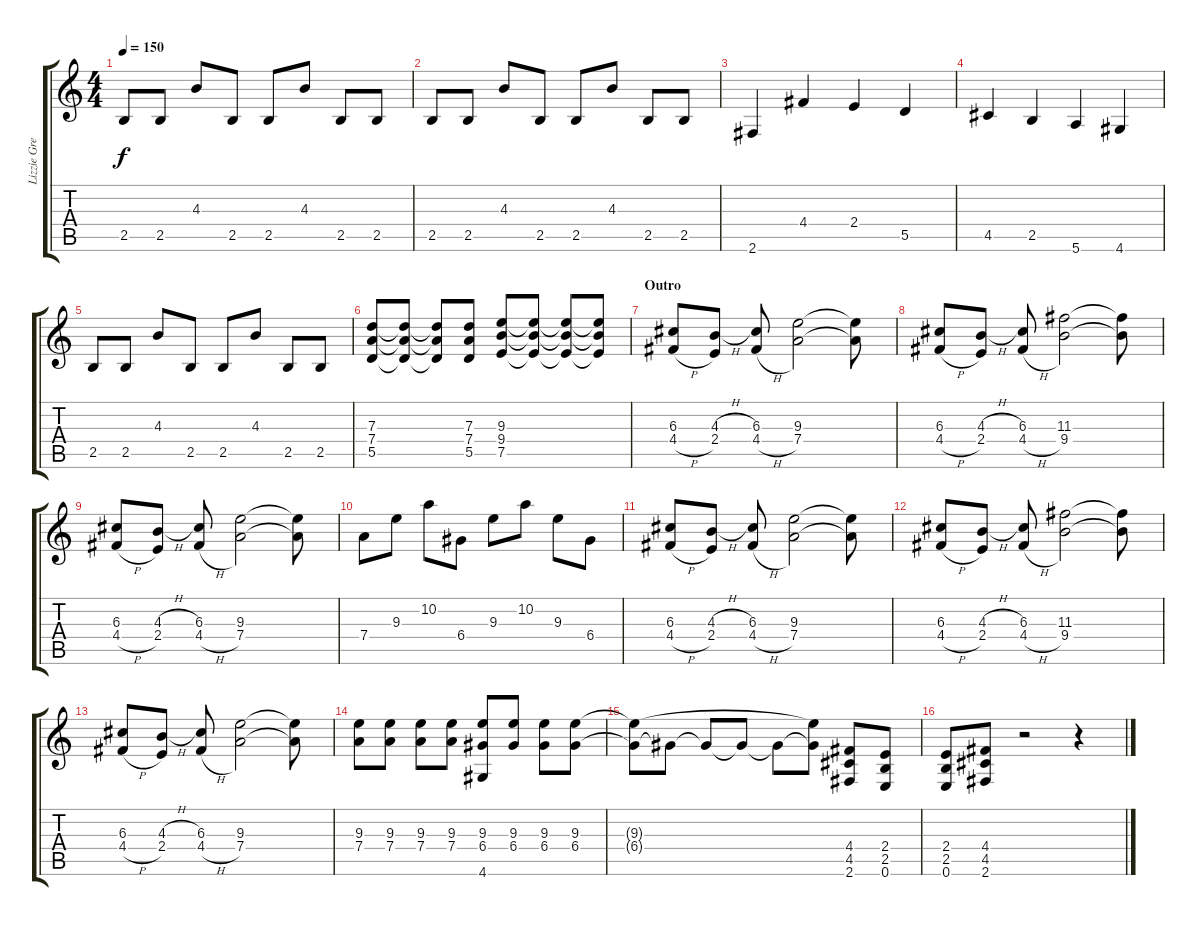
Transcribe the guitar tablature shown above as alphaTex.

\track ("Lizzie Grey - Lead Guitar" "Lizzie Gre") {instrument distortionguitar}
\staff {score tabs}
\tuning (E4 B3 G3 D3 A2 E2) {hide}
\ts (4 4)
\tempo 150
\clef g2
\ks c
2.5.8{dy f} 2.5.8 4.3.8 2.5.8 2.5.8 4.3.8 2.5.8 2.5.8 |
2.5.8 2.5.8 4.3.8 2.5.8 2.5.8 4.3.8 2.5.8 2.5.8 |
2.6.4 4.4.4 2.4.4 5.5.4 |
4.5.4 2.5.4 5.6.4 4.6.4 |
2.5.8 2.5.8 4.3.8 2.5.8 2.5.8 4.3.8 2.5.8 2.5.8 |
(7.3 7.4 5.5).8 (7.3{t} 7.4{t} 5.5{t}).8 (7.3{t} 7.4{t} 5.5{t}).8 (7.3 7.4 5.5).8 (9.3 9.4 7.5).8 (9.3{t} 9.4{t} 7.5{t}).8 (9.3{t} 9.4{t} 7.5{t}).8 (9.3{t} 9.4{t} 7.5{t}).8 |
\section ("" "Outro")
(6.3 4.4{h}).8 (4.3{h} 2.4).8 (6.3 4.4{h}).8 (9.3 7.4).2 (9.3{t} 7.4{t}).8 |
(6.3 4.4{h}).8 (4.3{h} 2.4).8 (6.3 4.4{h}).8 (11.3 9.4).2 (11.3{t} 9.4{t}).8 |
(6.3 4.4{h}).8 (4.3{h} 2.4).8 (6.3 4.4{h}).8 (9.3 7.4).2 (9.3{t} 7.4{t}).8 |
7.4.8 9.3.8 10.2.8 6.4.8 9.3.8 10.2.8 9.3.8 6.4.8 |
(6.3 4.4{h}).8 (4.3{h} 2.4).8 (6.3 4.4{h}).8 (9.3 7.4).2 (9.3{t} 7.4{t}).8 |
(6.3 4.4{h}).8 (4.3{h} 2.4).8 (6.3 4.4{h}).8 (11.3 9.4).2 (11.3{t} 9.4{t}).8 |
(6.3 4.4{h}).8 (4.3{h} 2.4).8 (6.3 4.4{h}).8 (9.3 7.4).2 (9.3{t} 7.4{t}).8 |
(9.3 7.4).8 (9.3 7.4).8 (9.3 7.4).8 (9.3 7.4).8 (9.3 6.4 4.6).8 (9.3 6.4).8 (9.3 6.4).8 (9.3 6.4).8 |
(9.3{t} 6.4{t}).8 6.4{t}.8 6.4{t}.8 6.4{t}.8 6.4{t}.8 (9.3{t} 6.4{t}).8 (4.4 4.5 2.6).8 (2.4 2.5 0.6).8 |
(2.4 2.5 0.6).8 (4.4 4.5 2.6).8 r.2 r.4
